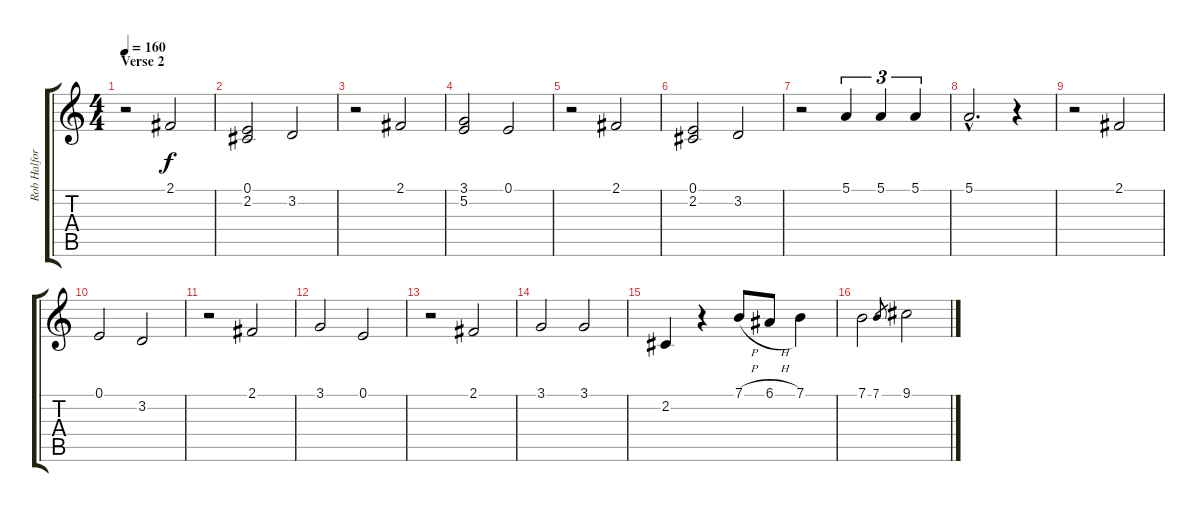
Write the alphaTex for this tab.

\track ("Rob Halford (vocals)" "Rob Halfor") {instrument lead6voice}
\staff {score tabs}
\tuning (E4 B3 G3 D3 A2 E2) {hide}
\ts (4 4)
\section ("" "Verse 2")
\tempo 160
\clef g2
\ks c
r.2{dy f} 2.1.2 |
(0.1 2.2).2 3.2.2 |
r.2 2.1.2 |
(3.1 5.2).2 0.1.2 |
r.2 2.1.2 |
(0.1 2.2).2 3.2.2 |
r.2 5.1.4{tu (3 2)} 5.1.4{tu (3 2)} 5.1.4{tu (3 2)} |
5.1{hac}.2{d} r.4 |
r.2 2.1.2 |
0.1.2 3.2.2 |
r.2 2.1.2 |
3.1.2 0.1.2 |
r.2 2.1.2 |
3.1.2 3.1.2 |
2.2.4 r.4 7.1{h}.8 6.1{h}.8 7.1.4 |
7.1.2 7.1.8{gr} 9.1.2
